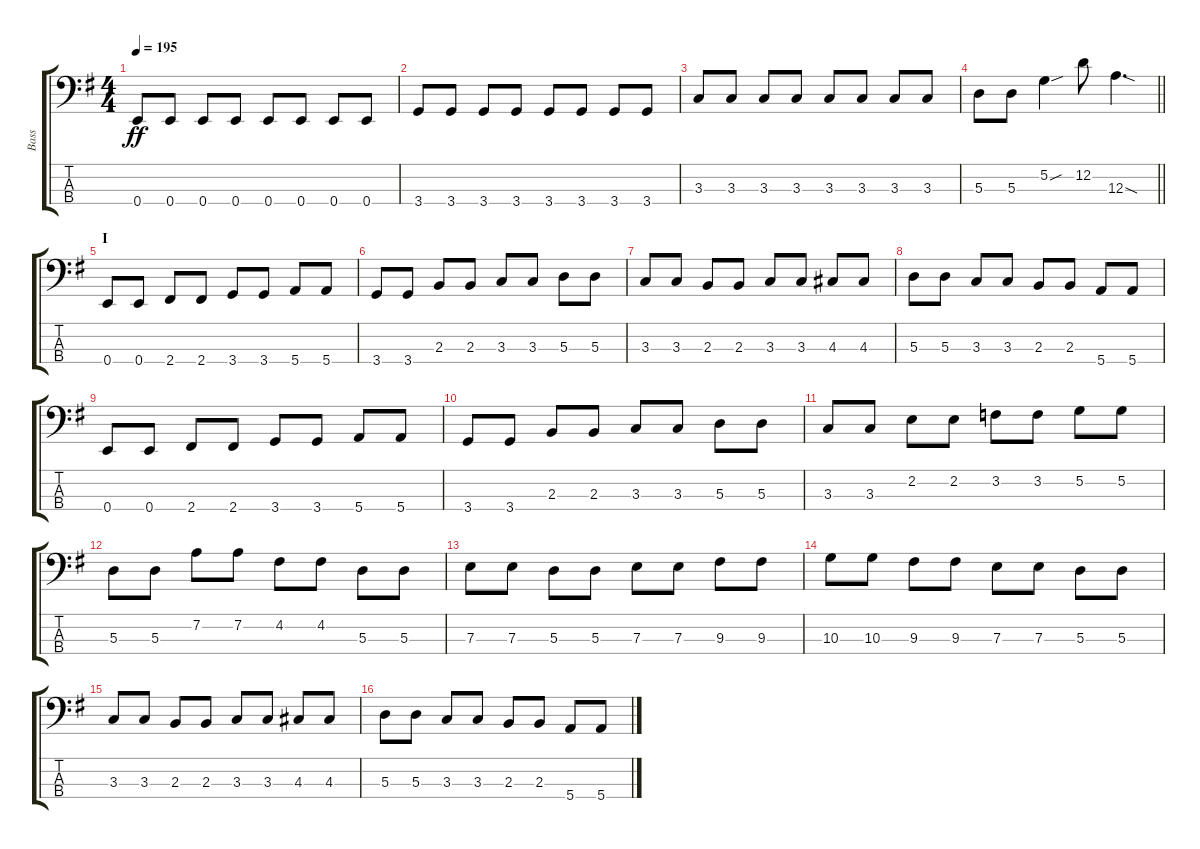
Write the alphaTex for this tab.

\track ("Bass" "Bass") {instrument electricbasspick}
\staff {score tabs}
\tuning (G2 D2 A1 E1) {hide}
\ts (4 4)
\tempo 195
\clef f4
\ks g
0.4.8{dy ff} 0.4.8 0.4.8 0.4.8 0.4.8 0.4.8 0.4.8 0.4.8 |
3.4.8 3.4.8 3.4.8 3.4.8 3.4.8 3.4.8 3.4.8 3.4.8 |
3.3.8 3.3.8 3.3.8 3.3.8 3.3.8 3.3.8 3.3.8 3.3.8 |
\barLineRight lightlight
5.3.8 5.3.8 5.2{sou}.4 12.2.8 12.3{sod}.4{d} |
\section ("" "I")
0.4.8 0.4.8 2.4.8 2.4.8 3.4.8 3.4.8 5.4.8 5.4.8 |
3.4.8 3.4.8 2.3.8 2.3.8 3.3.8 3.3.8 5.3.8 5.3.8 |
3.3.8 3.3.8 2.3.8 2.3.8 3.3.8 3.3.8 4.3.8 4.3.8 |
5.3.8 5.3.8 3.3.8 3.3.8 2.3.8 2.3.8 5.4.8 5.4.8 |
0.4.8 0.4.8 2.4.8 2.4.8 3.4.8 3.4.8 5.4.8 5.4.8 |
3.4.8 3.4.8 2.3.8 2.3.8 3.3.8 3.3.8 5.3.8 5.3.8 |
3.3.8 3.3.8 2.2.8 2.2.8 3.2.8 3.2.8 5.2.8 5.2.8 |
5.3.8 5.3.8 7.2.8 7.2.8 4.2.8 4.2.8 5.3.8 5.3.8 |
7.3.8 7.3.8 5.3.8 5.3.8 7.3.8 7.3.8 9.3.8 9.3.8 |
10.3.8 10.3.8 9.3.8 9.3.8 7.3.8 7.3.8 5.3.8 5.3.8 |
3.3.8 3.3.8 2.3.8 2.3.8 3.3.8 3.3.8 4.3.8 4.3.8 |
5.3.8 5.3.8 3.3.8 3.3.8 2.3.8 2.3.8 5.4.8 5.4.8
